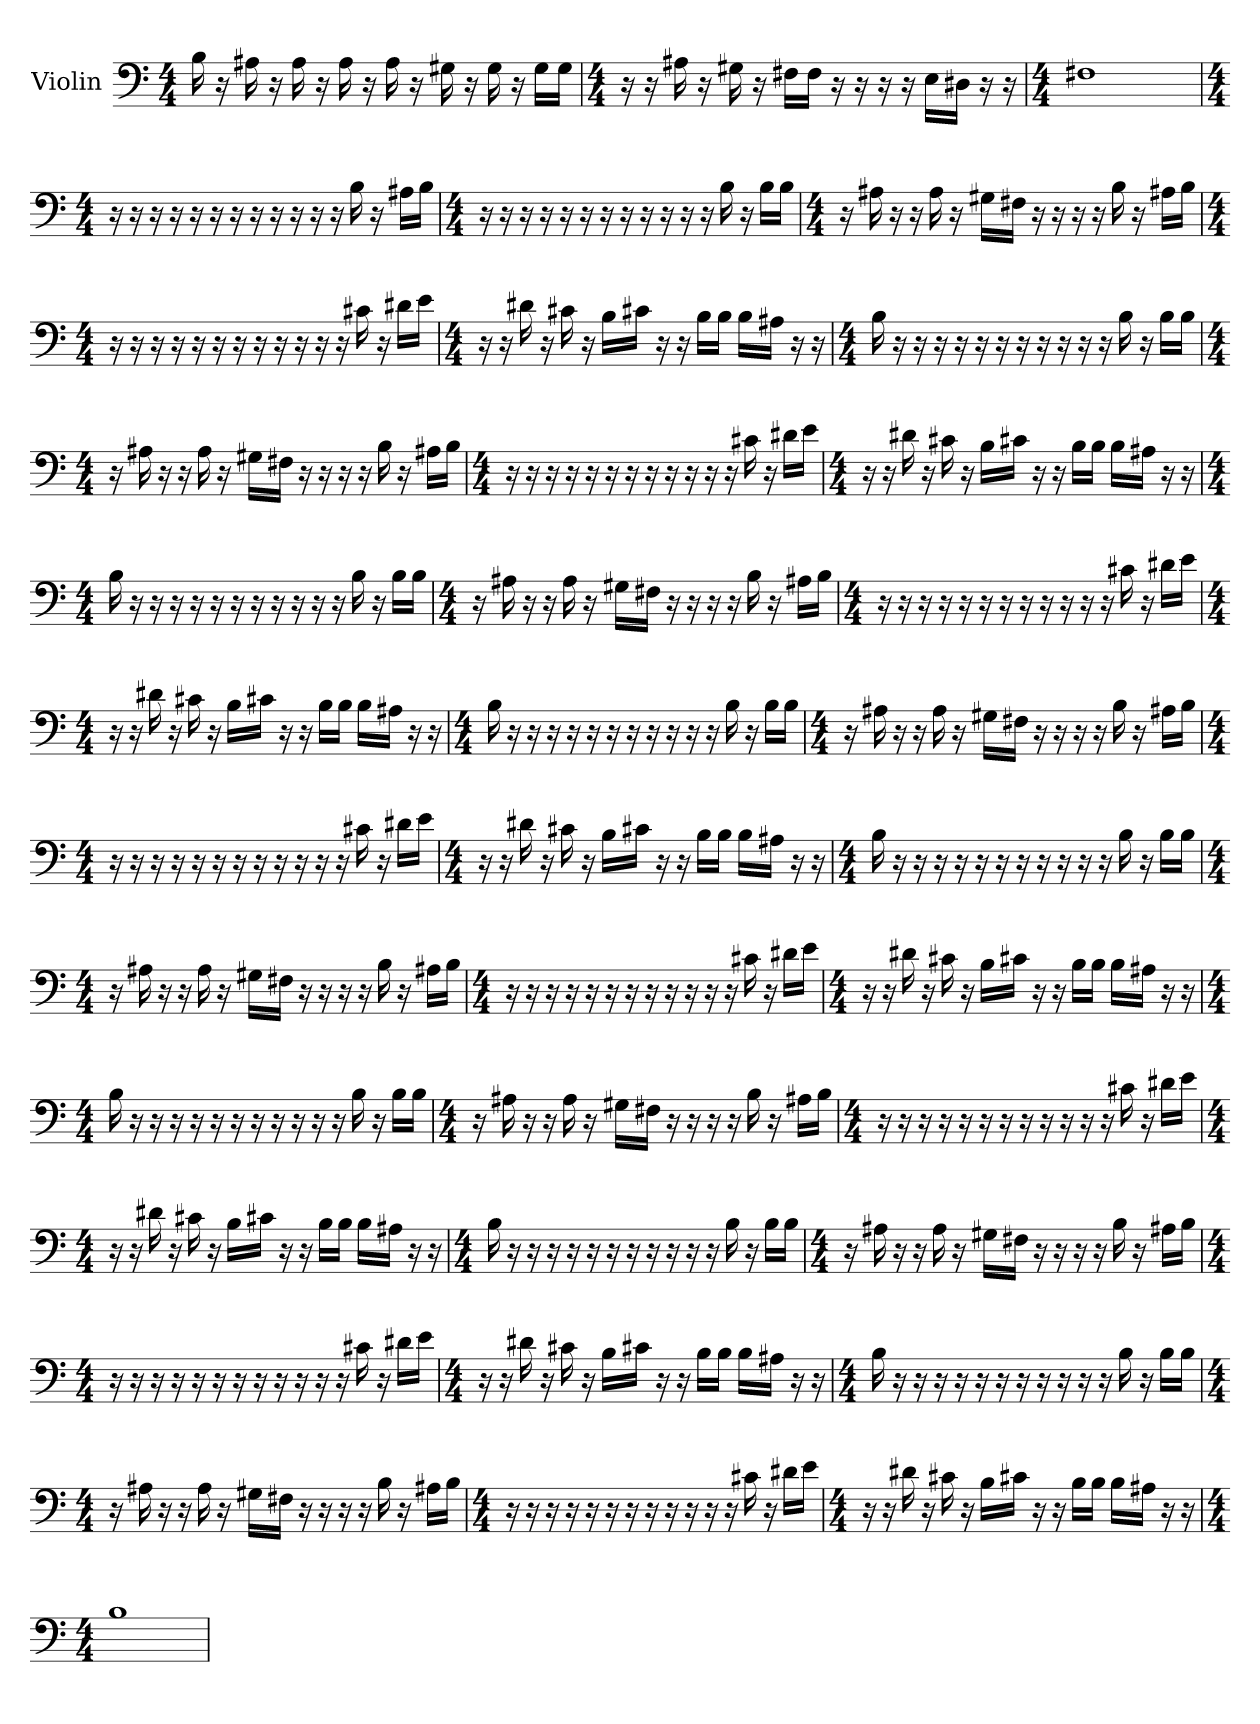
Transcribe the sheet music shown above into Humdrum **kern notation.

**kern
*part1
*staff1
*I"Violin
*I'Vln
*M4/4
=
16B
16r
16A#X
16r
16A#
16r
16A#
16r
16A#
16r
16G#X
16r
16G#
16r
16G#LL
16G#JJ
=
*M4/4
16r
16r
16A#X
16r
16G#X
16r
16F#XLL
16F#JJ
16r
16r
16r
16r
16ELL
16D#XJJ
16r
16r
=
*M4/4
1F#X
=
*M4/4
16r
16r
16r
16r
16r
16r
16r
16r
16r
16r
16r
16r
16B
16r
16A#XLL
16BJJ
=
*M4/4
16r
16r
16r
16r
16r
16r
16r
16r
16r
16r
16r
16r
16B
16r
16BLL
16BJJ
=
*M4/4
16r
16A#X
16r
16r
16A#
16r
16G#XLL
16F#XJJ
16r
16r
16r
16r
16B
16r
16A#XLL
16BJJ
=
*M4/4
16r
16r
16r
16r
16r
16r
16r
16r
16r
16r
16r
16r
16c#X
16r
16d#XLL
16eJJ
=
*M4/4
16r
16r
16d#X
16r
16c#X
16r
16BLL
16c#XJJ
16r
16r
16BLL
16BJJ
16BLL
16A#XJJ
16r
16r
=
*M4/4
16B
16r
16r
16r
16r
16r
16r
16r
16r
16r
16r
16r
16B
16r
16BLL
16BJJ
=
*M4/4
16r
16A#X
16r
16r
16A#
16r
16G#XLL
16F#XJJ
16r
16r
16r
16r
16B
16r
16A#XLL
16BJJ
=
*M4/4
16r
16r
16r
16r
16r
16r
16r
16r
16r
16r
16r
16r
16c#X
16r
16d#XLL
16eJJ
=
*M4/4
16r
16r
16d#X
16r
16c#X
16r
16BLL
16c#XJJ
16r
16r
16BLL
16BJJ
16BLL
16A#XJJ
16r
16r
=
*M4/4
16B
16r
16r
16r
16r
16r
16r
16r
16r
16r
16r
16r
16B
16r
16BLL
16BJJ
=
*M4/4
16r
16A#X
16r
16r
16A#
16r
16G#XLL
16F#XJJ
16r
16r
16r
16r
16B
16r
16A#XLL
16BJJ
=
*M4/4
16r
16r
16r
16r
16r
16r
16r
16r
16r
16r
16r
16r
16c#X
16r
16d#XLL
16eJJ
=
*M4/4
16r
16r
16d#X
16r
16c#X
16r
16BLL
16c#XJJ
16r
16r
16BLL
16BJJ
16BLL
16A#XJJ
16r
16r
=
*M4/4
16B
16r
16r
16r
16r
16r
16r
16r
16r
16r
16r
16r
16B
16r
16BLL
16BJJ
=
*M4/4
16r
16A#X
16r
16r
16A#
16r
16G#XLL
16F#XJJ
16r
16r
16r
16r
16B
16r
16A#XLL
16BJJ
=
*M4/4
16r
16r
16r
16r
16r
16r
16r
16r
16r
16r
16r
16r
16c#X
16r
16d#XLL
16eJJ
=
*M4/4
16r
16r
16d#X
16r
16c#X
16r
16BLL
16c#XJJ
16r
16r
16BLL
16BJJ
16BLL
16A#XJJ
16r
16r
=
*M4/4
16B
16r
16r
16r
16r
16r
16r
16r
16r
16r
16r
16r
16B
16r
16BLL
16BJJ
=
*M4/4
16r
16A#X
16r
16r
16A#
16r
16G#XLL
16F#XJJ
16r
16r
16r
16r
16B
16r
16A#XLL
16BJJ
=
*M4/4
16r
16r
16r
16r
16r
16r
16r
16r
16r
16r
16r
16r
16c#X
16r
16d#XLL
16eJJ
=
*M4/4
16r
16r
16d#X
16r
16c#X
16r
16BLL
16c#XJJ
16r
16r
16BLL
16BJJ
16BLL
16A#XJJ
16r
16r
=
*M4/4
16B
16r
16r
16r
16r
16r
16r
16r
16r
16r
16r
16r
16B
16r
16BLL
16BJJ
=
*M4/4
16r
16A#X
16r
16r
16A#
16r
16G#XLL
16F#XJJ
16r
16r
16r
16r
16B
16r
16A#XLL
16BJJ
=
*M4/4
16r
16r
16r
16r
16r
16r
16r
16r
16r
16r
16r
16r
16c#X
16r
16d#XLL
16eJJ
=
*M4/4
16r
16r
16d#X
16r
16c#X
16r
16BLL
16c#XJJ
16r
16r
16BLL
16BJJ
16BLL
16A#XJJ
16r
16r
=
*M4/4
16B
16r
16r
16r
16r
16r
16r
16r
16r
16r
16r
16r
16B
16r
16BLL
16BJJ
=
*M4/4
16r
16A#X
16r
16r
16A#
16r
16G#XLL
16F#XJJ
16r
16r
16r
16r
16B
16r
16A#XLL
16BJJ
=
*M4/4
16r
16r
16r
16r
16r
16r
16r
16r
16r
16r
16r
16r
16c#X
16r
16d#XLL
16eJJ
=
*M4/4
16r
16r
16d#X
16r
16c#X
16r
16BLL
16c#XJJ
16r
16r
16BLL
16BJJ
16BLL
16A#XJJ
16r
16r
=
*M4/4
16B
16r
16r
16r
16r
16r
16r
16r
16r
16r
16r
16r
16B
16r
16BLL
16BJJ
=
*M4/4
16r
16A#X
16r
16r
16A#
16r
16G#XLL
16F#XJJ
16r
16r
16r
16r
16B
16r
16A#XLL
16BJJ
=
*M4/4
16r
16r
16r
16r
16r
16r
16r
16r
16r
16r
16r
16r
16c#X
16r
16d#XLL
16eJJ
=
*M4/4
16r
16r
16d#X
16r
16c#X
16r
16BLL
16c#XJJ
16r
16r
16BLL
16BJJ
16BLL
16A#XJJ
16r
16r
=
*M4/4
1B
=
*-
